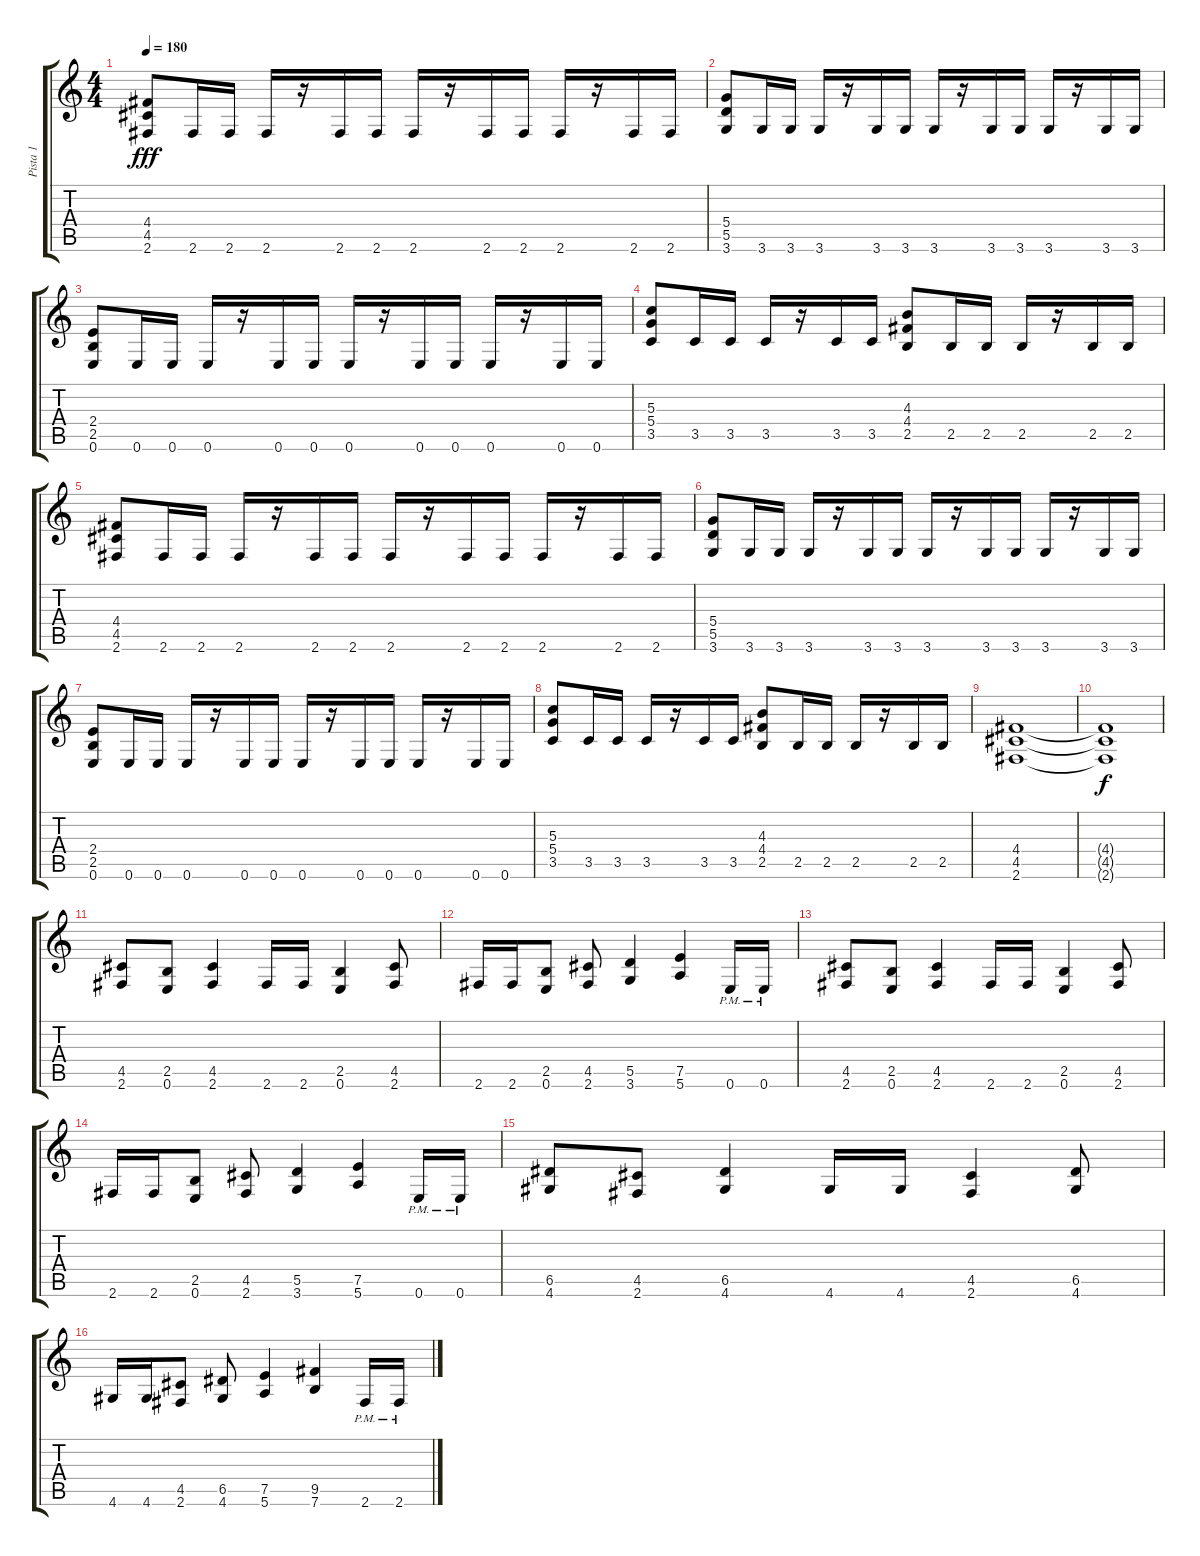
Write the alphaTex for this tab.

\track ("Pista 1" "Pista 1") {instrument distortionguitar}
\staff {score tabs}
\tuning (E4 B3 G3 D3 A2 E2) {hide}
\ts (4 4)
\tempo 180
\clef g2
\ks c
(4.4 4.5 2.6).8{dy fff} 2.6.16 2.6.16 2.6.16 r.16 2.6.16 2.6.16 2.6.16 r.16 2.6.16 2.6.16 2.6.16 r.16 2.6.16 2.6.16 |
(5.4 5.5 3.6).8 3.6.16 3.6.16 3.6.16 r.16 3.6.16 3.6.16 3.6.16 r.16 3.6.16 3.6.16 3.6.16 r.16 3.6.16 3.6.16 |
(2.4 2.5 0.6).8 0.6.16 0.6.16 0.6.16 r.16 0.6.16 0.6.16 0.6.16 r.16 0.6.16 0.6.16 0.6.16 r.16 0.6.16 0.6.16 |
(5.3 5.4 3.5).8 3.5.16 3.5.16 3.5.16 r.16 3.5.16 3.5.16 (4.3 4.4 2.5).8 2.5.16 2.5.16 2.5.16 r.16 2.5.16 2.5.16 |
(4.4 4.5 2.6).8 2.6.16 2.6.16 2.6.16 r.16 2.6.16 2.6.16 2.6.16 r.16 2.6.16 2.6.16 2.6.16 r.16 2.6.16 2.6.16 |
(5.4 5.5 3.6).8 3.6.16 3.6.16 3.6.16 r.16 3.6.16 3.6.16 3.6.16 r.16 3.6.16 3.6.16 3.6.16 r.16 3.6.16 3.6.16 |
(2.4 2.5 0.6).8 0.6.16 0.6.16 0.6.16 r.16 0.6.16 0.6.16 0.6.16 r.16 0.6.16 0.6.16 0.6.16 r.16 0.6.16 0.6.16 |
(5.3 5.4 3.5).8 3.5.16 3.5.16 3.5.16 r.16 3.5.16 3.5.16 (4.3 4.4 2.5).8 2.5.16 2.5.16 2.5.16 r.16 2.5.16 2.5.16 |
(4.4 4.5 2.6).1 |
(4.4{t} 4.5{t} 2.6{t}).1{dy f} |
(4.5 2.6).8 (2.5 0.6).8 (4.5 2.6).4 2.6.16 2.6.16 (2.5 0.6).4 (4.5 2.6).8 |
2.6.16 2.6.16 (2.5 0.6).8 (4.5 2.6).8 (5.5 3.6).4 (7.5 5.6).4 0.6{pm}.16 0.6{pm}.16 |
(4.5 2.6).8 (2.5 0.6).8 (4.5 2.6).4 2.6.16 2.6.16 (2.5 0.6).4 (4.5 2.6).8 |
2.6.16 2.6.16 (2.5 0.6).8 (4.5 2.6).8 (5.5 3.6).4 (7.5 5.6).4 0.6{pm}.16 0.6{pm}.16 |
(6.5 4.6).8 (4.5 2.6).8 (6.5 4.6).4 4.6.16 4.6.16 (4.5 2.6).4 (6.5 4.6).8 |
4.6.16 4.6.16 (4.5 2.6).8 (6.5 4.6).8 (7.5 5.6).4 (9.5 7.6).4 2.6{pm}.16 2.6{pm}.16
